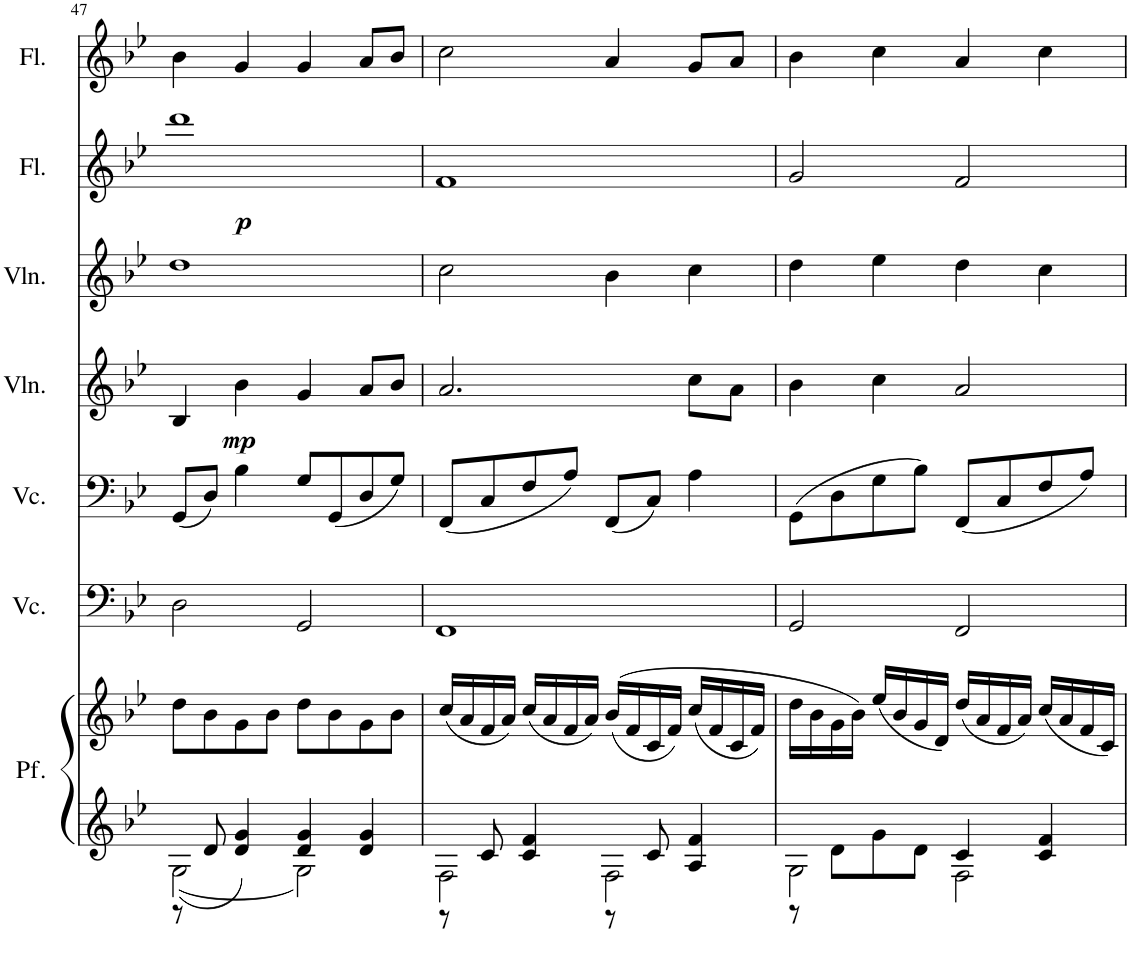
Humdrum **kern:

**kern	**kern	**kern	**kern	**kern	**dynam	**kern	**kern	**dynam	**kern
*part7	*part7	*part6	*part5	*part4	*part4	*part3	*part2	*part2	*part1
*staff8	*staff7	*staff6	*staff5	*staff4	*staff4	*staff3	*staff2	*staff2	*staff1
*I"Piano	*	*I"Violoncello	*I"Violoncello	*I"Violino	*	*I"Violino	*I"Flauto	*	*I"Flauto
*	*	*I'Vc.	*I'Vc.	*I'Vln.	*	*I'Vln.	*I'Fl.	*	*I'Fl.
!!LO:PB:g=z
*clefG2	*clefG2	*clefF4	*clefF4	*clefG2	*	*clefG2	*clefG2	*	*clefG2
*k[b-e-]	*k[b-e-]	*k[b-e-]	*k[b-e-]	*k[b-e-]	*	*k[b-e-]	*k[b-e-]	*	*k[b-e-]
*M4/4	*M4/4	*M4/4	*M4/4	*M4/4	*	*M4/4	*M4/4	*	*M4/4
=47	=47	=47	=47	=47	=47	=47	=47	=47	=47
*^	*	*	*	*	*	*	*^	*	*
[2G\	8r	8dd\L	2D\	(8GG/L	4B-/	.	1dd	1ddd	4ryy	.	4b-\
.	8d/	8b-\	.	8D/J)	.	.	.	.	.	.	.
!	!	!	!	!	!	!LO:DY:b	!	!	!	!LO:DY:b	!
.	4d/ 4g/	8g\	.	4B-\	4b-\	mp	.	.	2.ryy	p	4g/
.	.	8b-\J	.	.	.	.	.	.	.	.	.
2G\]	4d/ 4g/	8dd\L	2GG/	8G/L	4g/	.	.	.	.	.	4g/
.	.	8b-\	.	(8GG/	.	.	.	.	.	.	.
.	4d/ 4g/	8g\	.	8D/	8a/L	.	.	.	.	.	8a/L
.	.	8b-\J	.	8G/J)	8b-/J	.	.	.	.	.	8b-/J
*	*	*	*	*	*	*	*	*v	*v	*	*
=48	=48	=48	=48	=48	=48	=48	=48	=48	=48	=48
2F\	8r	(16cc/LL	1FF	(8FF/L	2.a/	.	2cc\	1f	.	2cc\
.	.	16a/	.	.	.	.	.	.	.	.
.	8c/	16f/	.	8C/	.	.	.	.	.	.
.	.	16a/JJ)	.	.	.	.	.	.	.	.
.	4c/ 4f/	(16cc/LL	.	8F/	.	.	.	.	.	.
.	.	16a/	.	.	.	.	.	.	.	.
.	.	16f/	.	8A/J)	.	.	.	.	.	.
.	.	16a/JJ)	.	.	.	.	.	.	.	.
2F\	8r	((16b-/LL	.	(8FF/L	.	.	4b-\	.	.	4a/
.	.	16f/	.	.	.	.	.	.	.	.
.	8c/	16c/	.	8C/J)	.	.	.	.	.	.
.	.	16f/JJ)	.	.	.	.	.	.	.	.
.	4A/ 4f/	(16cc/LL	.	4A\	8cc\L	.	4cc\	.	.	8g/L
.	.	16f/	.	.	.	.	.	.	.	.
.	.	16c/	.	.	8a\J	.	.	.	.	8a/J
.	.	16f/JJ)	.	.	.	.	.	.	.	.
=49	=49	=49	=49	=49	=49	=49	=49	=49	=49	=49
2G\	8r	16dd\LL	2GG/	(8GG\L	4b-\	.	4dd\	2g/	.	4b-\
.	.	16b-\	.	.	.	.	.	.	.	.
.	8d\L	16g\	.	8D\	.	.	.	.	.	.
.	.	16b-\JJ)	.	.	.	.	.	.	.	.
.	8g\	(16ee-/LL	.	8G\	4cc\	.	4ee-\	.	.	4cc\
.	.	16b-/	.	.	.	.	.	.	.	.
.	8d\J	16g/	.	8B-\J)	.	.	.	.	.	.
.	.	16d/JJ)	.	.	.	.	.	.	.	.
2F\	4c/	(16dd/LL	2FF/	(8FF/L	2a/	.	4dd\	2f/	.	4a/
.	.	16a/	.	.	.	.	.	.	.	.
.	.	16f/	.	8C/	.	.	.	.	.	.
.	.	16a/JJ)	.	.	.	.	.	.	.	.
.	4c/ 4f/	(16cc/LL	.	8F/	.	.	4cc\	.	.	4cc\
.	.	16a/	.	.	.	.	.	.	.	.
.	.	16f/	.	8A/J)	.	.	.	.	.	.
.	.	16c/JJ)	.	.	.	.	.	.	.	.
*v	*v	*	*	*	*	*	*	*	*	*
=	=	=	=	=	=	=	=	=	=
*-	*-	*-	*-	*-	*-	*-	*-	*-	*-
